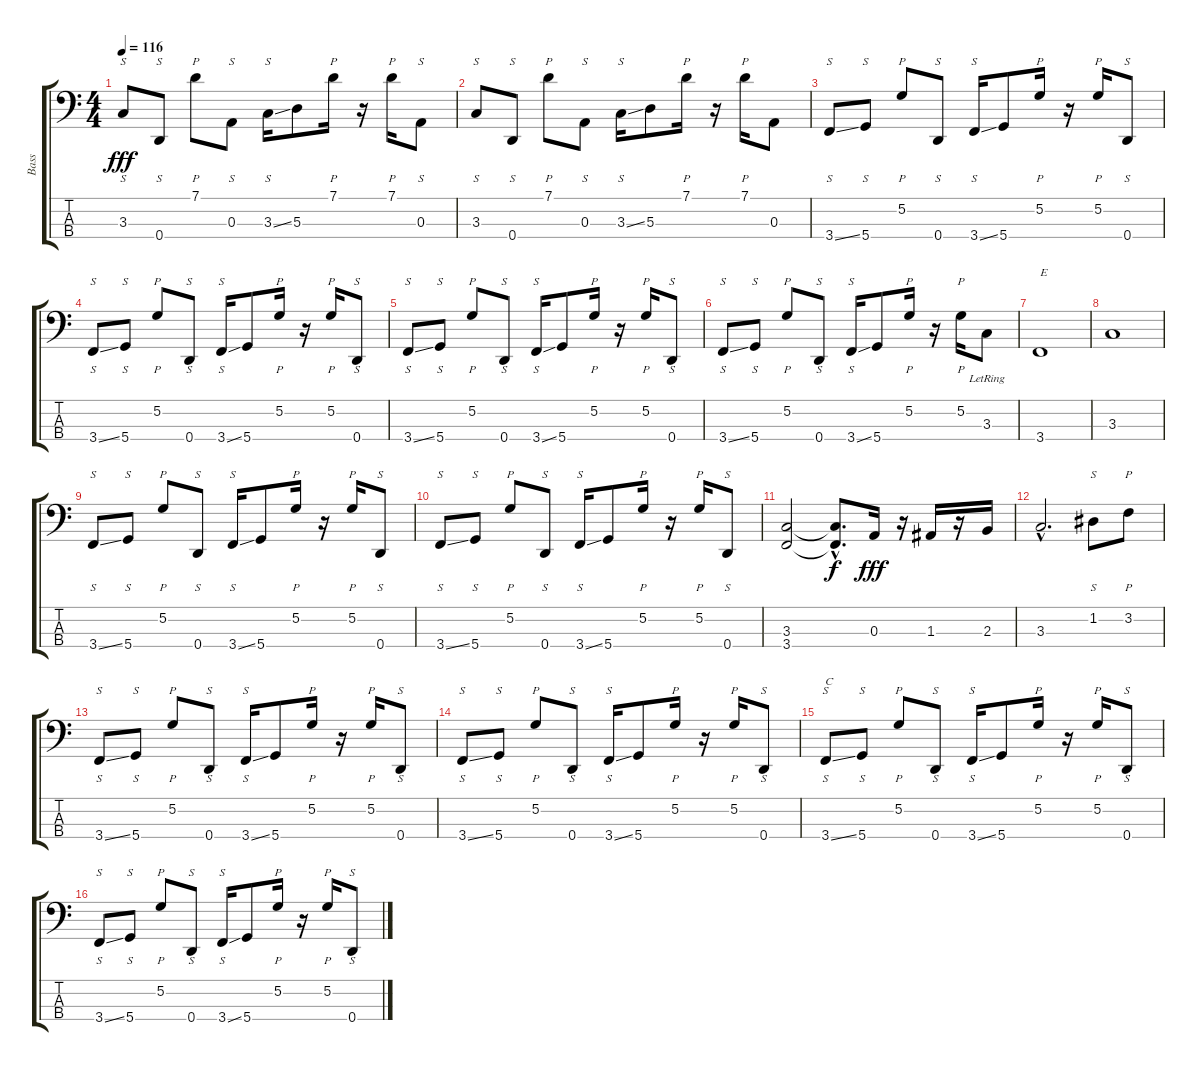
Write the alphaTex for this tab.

\track ("Bass" "Bass") {instrument slapbass1}
\staff {score tabs}
\tuning (G2 D2 A1 D1) {hide}
\ts (4 4)
\tempo 116
\clef f4
\ks c
3.3.8{s dy fff} 0.4.8{s} 7.1.8{p} 0.3.8{s} 3.3{ss}.16{s} 5.3.8 7.1.16{p} r.16 7.1.16{p} 0.3.8{s} |
3.3.8{s} 0.4.8{s} 7.1.8{p} 0.3.8{s} 3.3{ss}.16{s} 5.3.8 7.1.16{p} r.16 7.1.16{p} 0.3.8 |
3.4{ss}.8{s} 5.4.8{s} 5.2.8{p} 0.4.8{s} 3.4{ss}.16{s} 5.4.8 5.2.16{p} r.16 5.2.16{p} 0.4.8{s} |
3.4{ss}.8{s} 5.4.8{s} 5.2.8{p} 0.4.8{s} 3.4{ss}.16{s} 5.4.8 5.2.16{p} r.16 5.2.16{p} 0.4.8{s} |
3.4{ss}.8{s} 5.4.8{s} 5.2.8{p} 0.4.8{s} 3.4{ss}.16{s} 5.4.8 5.2.16{p} r.16 5.2.16{p} 0.4.8{s} |
3.4{ss}.8{s} 5.4.8{s} 5.2.8{p} 0.4.8{s} 3.4{ss}.16{s} 5.4.8 5.2.16{p} r.16 5.2.16{p} 3.3{lr}.8{instrument electricbassfinger} |
3.4.1{txt "E"} |
3.3.1 |
3.4{ss}.8{s instrument slapbass1} 5.4.8{s} 5.2.8{p} 0.4.8{s} 3.4{ss}.16{s} 5.4.8 5.2.16{p} r.16 5.2.16{p} 0.4.8{s} |
3.4{ss}.8{s} 5.4.8{s} 5.2.8{p} 0.4.8{s} 3.4{ss}.16{s} 5.4.8 5.2.16{p} r.16 5.2.16{p} 0.4.8{s} |
(3.3 3.4).2{instrument electricbassfinger} (3.3{hac t} 3.4{hac t}).8{d dy f} 0.3.16{dy fff} r.16 1.3.16 r.16 2.3.16 |
3.3{hac}.2{d} 1.2.8{s instrument slapbass1} 3.2.8{p} |
3.4{ss}.8{s} 5.4.8{s} 5.2.8{p} 0.4.8{s} 3.4{ss}.16{s} 5.4.8 5.2.16{p} r.16 5.2.16{p} 0.4.8{s} |
3.4{ss}.8{s} 5.4.8{s} 5.2.8{p} 0.4.8{s} 3.4{ss}.16{s} 5.4.8 5.2.16{p} r.16 5.2.16{p} 0.4.8{s} |
3.4{ss}.8{s txt "C"} 5.4.8{s} 5.2.8{p} 0.4.8{s} 3.4{ss}.16{s} 5.4.8 5.2.16{p} r.16 5.2.16{p} 0.4.8{s} |
3.4{ss}.8{s} 5.4.8{s} 5.2.8{p} 0.4.8{s} 3.4{ss}.16{s} 5.4.8 5.2.16{p} r.16 5.2.16{p} 0.4.8{s}
